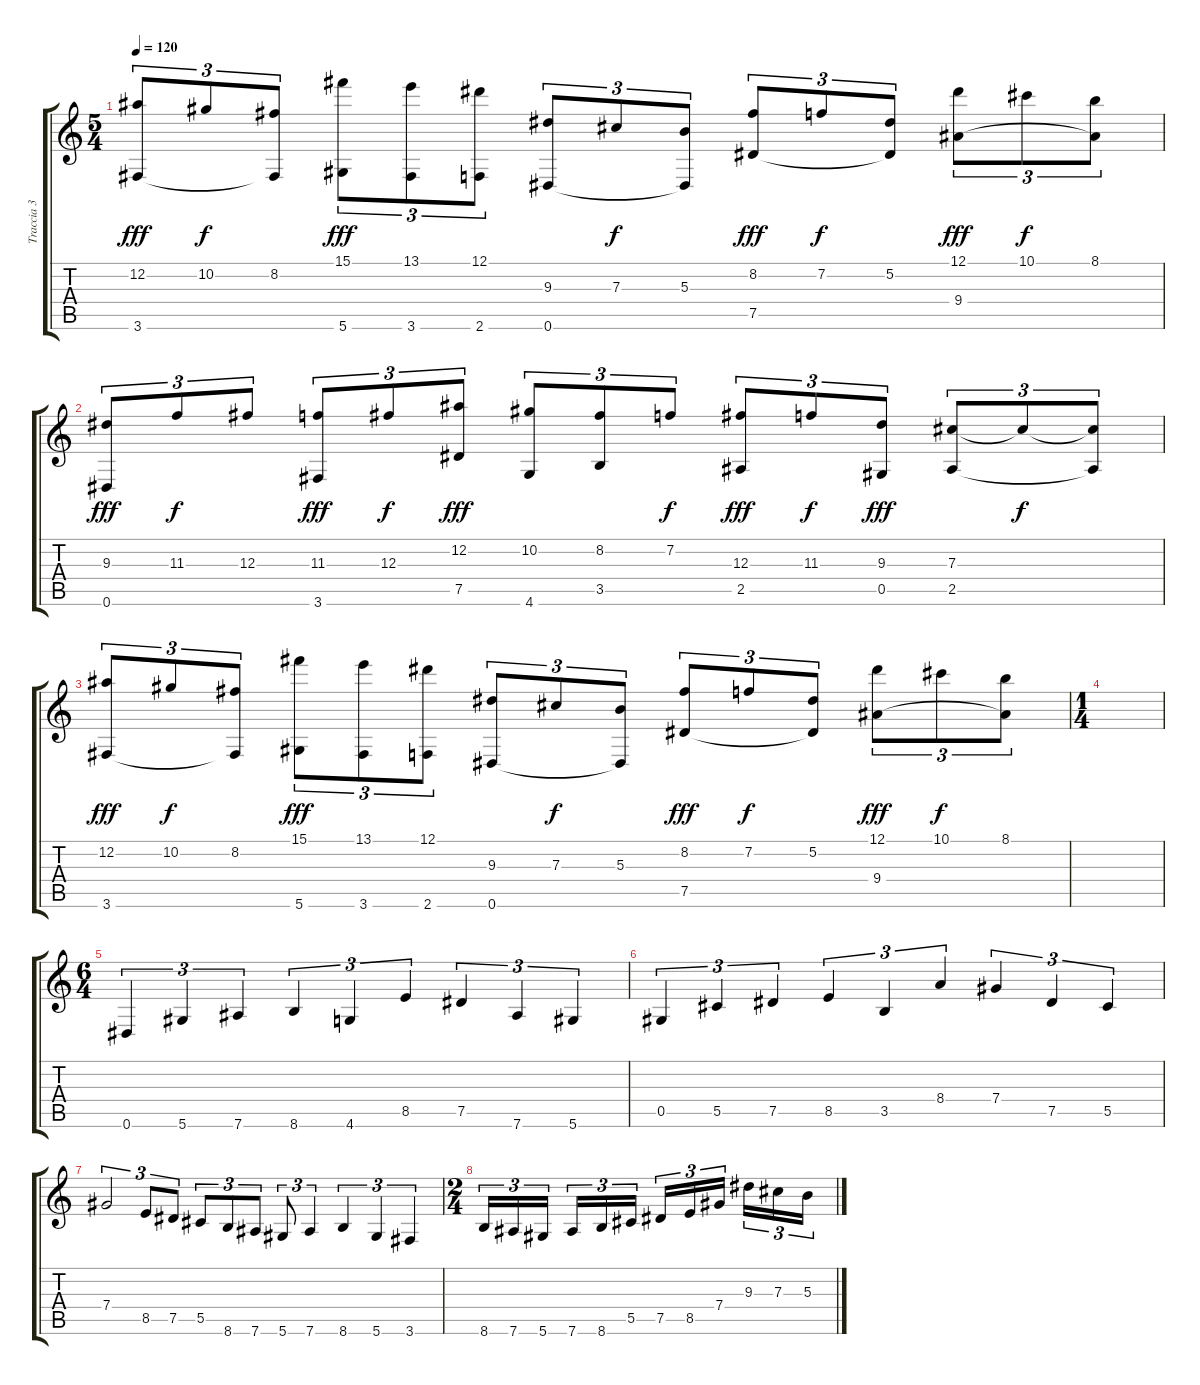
\track ("Traccia 3" "Traccia 3") {instrument acousticguitarnylon}
\staff {score tabs}
\tuning (Eb4 Bb3 Gb3 Db3 Ab2 Eb2) {hide}
\ts (5 4)
\tempo 120
\clef g2
\ks c
(12.2 3.6).8{tu (3 2) dy fff} 10.2.8{tu (3 2) dy f} (8.2 3.6{t}).8{tu (3 2)} (15.1 5.6).8{tu (3 2) dy fff} (13.1 3.6).8{tu (3 2)} (12.1 2.6).8{tu (3 2)} (9.3 0.6).8{tu (3 2)} 7.3.8{tu (3 2) dy f} (5.3 0.6{t}).8{tu (3 2)} (8.2 7.5).8{tu (3 2) dy fff} 7.2.8{tu (3 2) dy f} (5.2 7.5{t}).8{tu (3 2)} (12.1 9.4).8{tu (3 2) dy fff} 10.1.8{tu (3 2) dy f} (8.1 9.4{t}).8{tu (3 2)} |
(9.3 0.6).8{tu (3 2) dy fff} 11.3.8{tu (3 2) dy f} 12.3.8{tu (3 2)} (11.3 3.6).8{tu (3 2) dy fff} 12.3.8{tu (3 2) dy f} (12.2 7.5).8{tu (3 2) dy fff} (10.2 4.6).8{tu (3 2)} (8.2 3.5).8{tu (3 2)} 7.2.8{tu (3 2) dy f} (12.3 2.5).8{tu (3 2) dy fff} 11.3.8{tu (3 2) dy f} (9.3 0.5).8{tu (3 2) dy fff} (7.3 2.5).8{tu (3 2)} 7.3{t}.8{tu (3 2) dy f} (7.3{t} 2.5{t}).8{tu (3 2)} |
(12.2 3.6).8{tu (3 2) dy fff} 10.2.8{tu (3 2) dy f} (8.2 3.6{t}).8{tu (3 2)} (15.1 5.6).8{tu (3 2) dy fff} (13.1 3.6).8{tu (3 2)} (12.1 2.6).8{tu (3 2)} (9.3 0.6).8{tu (3 2)} 7.3.8{tu (3 2) dy f} (5.3 0.6{t}).8{tu (3 2)} (8.2 7.5).8{tu (3 2) dy fff} 7.2.8{tu (3 2) dy f} (5.2 7.5{t}).8{tu (3 2)} (12.1 9.4).8{tu (3 2) dy fff} 10.1.8{tu (3 2) dy f} (8.1 9.4{t}).8{tu (3 2)} |
\ts (1 4)
|
\ts (6 4)
0.6.4{tu (3 2)} 5.6.4{tu (3 2)} 7.6.4{tu (3 2)} 8.6.4{tu (3 2)} 4.6.4{tu (3 2)} 8.5.4{tu (3 2)} 7.5.4{tu (3 2)} 7.6.4{tu (3 2)} 5.6.4{tu (3 2)} |
0.5.4{tu (3 2)} 5.5.4{tu (3 2)} 7.5.4{tu (3 2)} 8.5.4{tu (3 2)} 3.5.4{tu (3 2)} 8.4.4{tu (3 2)} 7.4.4{tu (3 2)} 7.5.4{tu (3 2)} 5.5.4{tu (3 2)} |
7.4.2{tu (3 2)} 8.5.8{tu (3 2)} 7.5.8{tu (3 2)} 5.5.8{tu (3 2)} 8.6.8{tu (3 2)} 7.6.8{tu (3 2)} 5.6.8{tu (3 2)} 7.6.4{tu (3 2)} 8.6.4{tu (3 2)} 5.6.4{tu (3 2)} 3.6.4{tu (3 2)} |
\ts (2 4)
8.6.16{tu (3 2)} 7.6.16{tu (3 2)} 5.6.16{tu (3 2)} 7.6.16{tu (3 2)} 8.6.16{tu (3 2)} 5.5.16{tu (3 2)} 7.5.16{tu (3 2)} 8.5.16{tu (3 2)} 7.4.16{tu (3 2)} 9.3.16{tu (3 2)} 7.3.16{tu (3 2)} 5.3.16{tu (3 2)}
